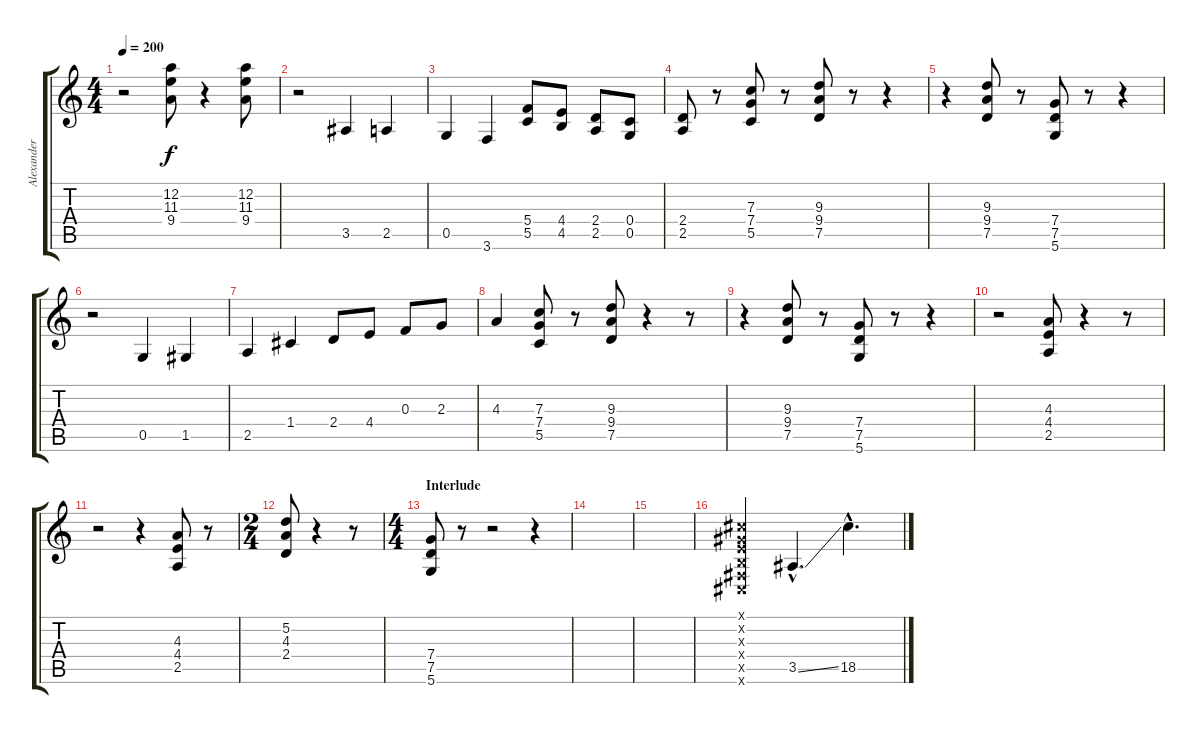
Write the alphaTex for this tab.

\track ("Alexander Kuoppala " "Alexander ") {instrument distortionguitar}
\staff {score tabs}
\tuning (D4 A3 F3 C3 G2 D2) {hide}
\ts (4 4)
\tempo 200
\clef g2
\ks c
r.2{dy f} (12.2 11.3 9.4).8 r.4 (12.2 11.3 9.4).8 |
r.2 3.5.4 2.5.4 |
0.5.4 3.6.4 (5.4 5.5).8 (4.4 4.5).8 (2.4 2.5).8 (0.4 0.5).8 |
(2.4 2.5).8 r.8 (7.3 7.4 5.5).8 r.8 (9.3 9.4 7.5).8 r.8 r.4 |
r.4 (9.3 9.4 7.5).8 r.8 (7.4 7.5 5.6).8 r.8 r.4 |
r.2 0.5.4 1.5.4 |
2.5.4 1.4.4 2.4.8 4.4.8 0.3.8 2.3.8 |
4.3.4 (7.3 7.4 5.5).8 r.8 (9.3 9.4 7.5).8 r.4 r.8 |
r.4 (9.3 9.4 7.5).8 r.8 (7.4 7.5 5.6).8 r.8 r.4 |
r.2 (4.3 4.4 2.5).8 r.4 r.8 |
r.2 r.4 (4.3 4.4 2.5).8 r.8 |
\ts (2 4)
(5.2 4.3 2.4).8 r.4 r.8 |
\ts (4 4)
\section ("" "Interlude")
(7.4 7.5 5.6).8 r.8 r.2 r.4{volume 14 balance 0} |
|
|
(-1.1{x} -1.2{x} -1.3{x} -1.4{x} -1.5{x} -1.6{x}).4 3.5{ss hac}.4{d} 18.5{ss hac}.4{d}
